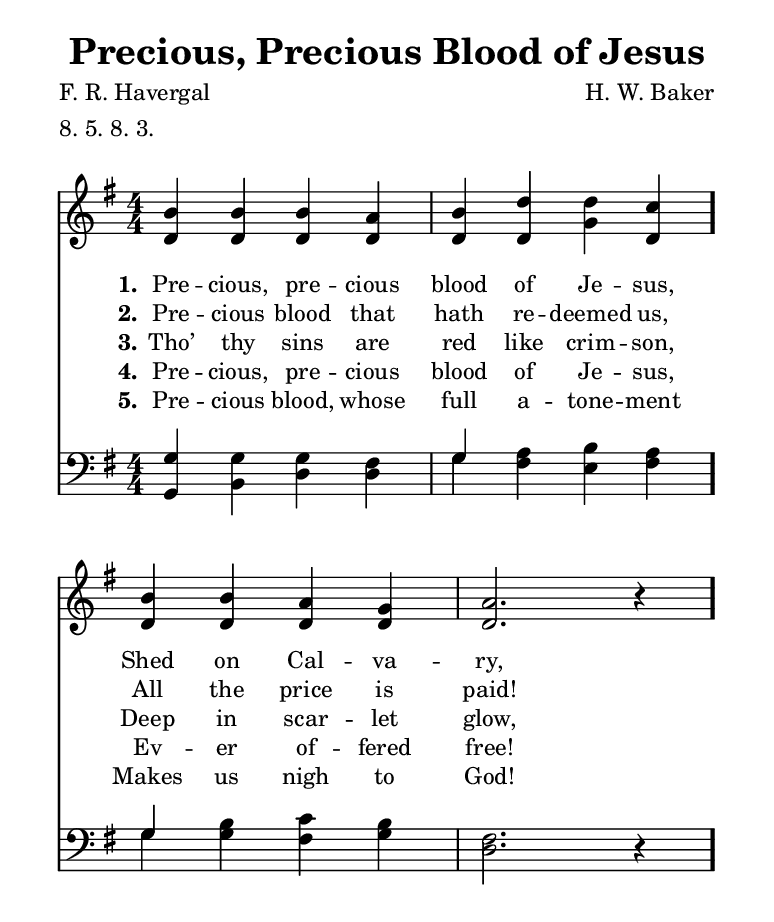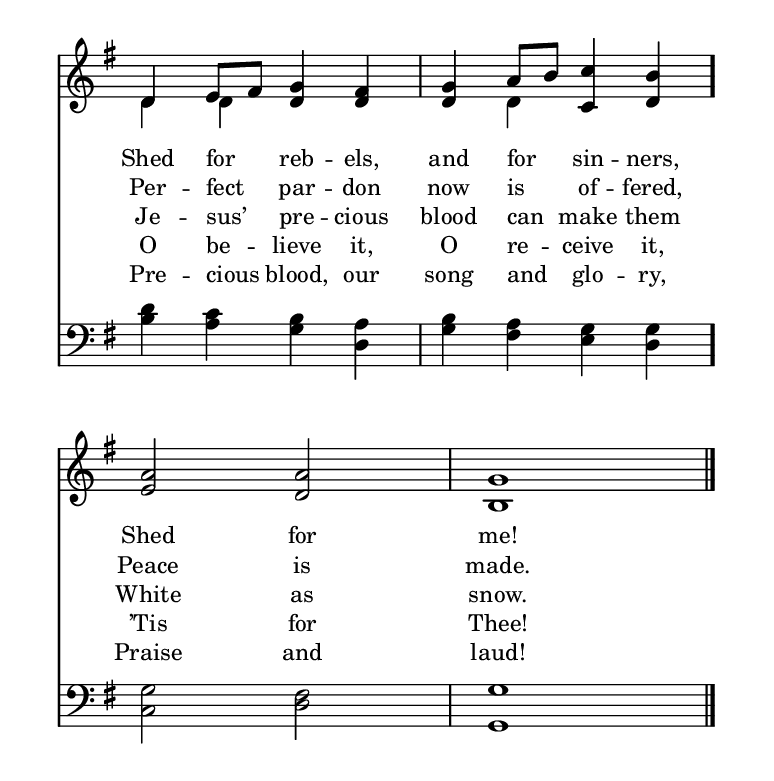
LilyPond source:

\include "common/global.ily"
\paper {
  \include "common/paper.ily"
  ragged-bottom = ##t
  ragged-last-bottom = ##t
  systems-per-page = #(cond (is-eogsized 2) (#t #f))
  %page-count = ##f
}

\header{
  hymnnumber = "31"
  title = "Precious, Precious Blood of Jesus"
  tunename = "Stephanos"
  meter = "8. 5. 8. 3."
  poet = "F. R. Havergal"
  composer = "H. W. Baker"
  %copyright = ""
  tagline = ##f
}

% for fermata in MIDI
ta = { \tempo 4=90 }
tb = { \tempo 4=45 }

patternAA = { c4 }
patternAB = { c4 c8[ c8] c4 c4 }

patternBA = { c4 c4 c4 c4 | c2. c4 }

patternCA = { c2 c2 | c1 }

global = {
  \include "common/overrides.ily"
  \override Staff.TimeSignature.style = #'numbered
  \time 4/4
  \override Score.MetronomeMark.transparent = ##t % hide all fermata changes too
  \ta
  \key g \major
  %\partial 4
  \autoBeamOff
}

notesSoprano = {
\global
\relative c'' {

  \changePitch \patternAA { b b b a        | b d d c   }
  \changePitch \patternBA { b b a g        | a r       }
  \changePitch \patternAB { d, e fis g fis | g a b c b }
  \changePitch \patternCA { a a            | g         }

  \bar "|."

}
}

notesAlto = {
\global
\relative e' {

  \changePitch \patternAA { d d d d | d d g d }
  \changePitch \patternBA { d d d d | d r     }
  \changePitch \patternAA { d d d d | d d c d }
  \changePitch \patternCA { e d     | b       }

}
}

notesTenor = {
\global
\relative a {

  \changePitch \patternAA { g g g fis | g a b a }
  \changePitch \patternBA { g b c b   | fis r   }
  \changePitch \patternAA { d' c b a  | b a g g }
  \changePitch \patternCA { g fis     | g       }

}
}

notesBass = {
\global
\relative f, {

  \changePitch \patternAA { g b d d   | g fis e fis }
  \changePitch \patternBA { g g fis g | d r         }
  \changePitch \patternAA { b' a g d  | g fis e d   }
  \changePitch \patternCA { c d       | g,          }

}
}

wordsA = \lyricmode {
\set stanza = "1."

Pre -- cious, pre -- cious blood of Je -- sus, \bar "."
Shed on Cal -- va -- ry, \bar "." \break
Shed for reb -- els, and for sin -- ners, \bar "."
Shed for me! \bar "." \break

}

wordsB = \lyricmode {
\set stanza = "2."

Pre -- cious blood that hath re -- deemed us,
All the price is paid!
Per -- fect par -- don now is of -- fered,
Peace is made.

}

wordsC = \lyricmode {
\set stanza = "3."

Tho’ thy sins are red like crim -- son,
Deep in scar -- let glow,
Je -- sus’ pre -- cious blood can make them
White as snow.

}

wordsD = \lyricmode {
\set stanza = "4."

Pre -- cious, pre -- cious blood of Je -- sus,
Ev -- er of -- fered free!
O be -- lieve it, O re -- ceive it,
’Tis for Thee! % XXX the capitalised Thee exists in the original, but is possibly not intended

}

wordsE = \lyricmode {
\set stanza = "5."

Pre -- cious blood, whose full a -- tone -- ment
Makes us nigh to God!
Pre -- cious blood, our song and glo -- ry,
Praise and laud!

}

\score {
  \context ChoirStaff <<
    \context Staff = upper <<
      \set ChoirStaff.systemStartDelimiter = #'SystemStartBar
      \set ChoirStaff.printPartCombineTexts = ##f
      \partcombine #'(2 . 9) \notesSoprano \notesAlto
      \context NullVoice = sopranos { \voiceOne << \notesSoprano >> }
      \context NullVoice = altos { \voiceTwo << \notesAlto >> }
      \context Lyrics = one   \lyricsto sopranos \wordsA
      \context Lyrics = two   \lyricsto sopranos \wordsB
      \context Lyrics = three \lyricsto sopranos \wordsC
      \context Lyrics = four  \lyricsto sopranos \wordsD
      \context Lyrics = five  \lyricsto sopranos \wordsE
    >>
    \context Staff = men <<
      \clef bass
      \set ChoirStaff.printPartCombineTexts = ##f
      \partcombine #'(2 . 9) \notesTenor \notesBass
      \context NullVoice = tenors { \voiceOne << \notesTenor >> }
      \context NullVoice = basses { \voiceTwo << \notesBass >> }
    >>
  >>
  \layout {
    \include "common/layout.ily"
  }
  \midi{
    \include "common/midi.ily"
  }
}

\version "2.19.49"  % necessary for upgrading to future LilyPond versions.

% vi:set et ts=2 sw=2 ai nocindent syntax=lilypond:
